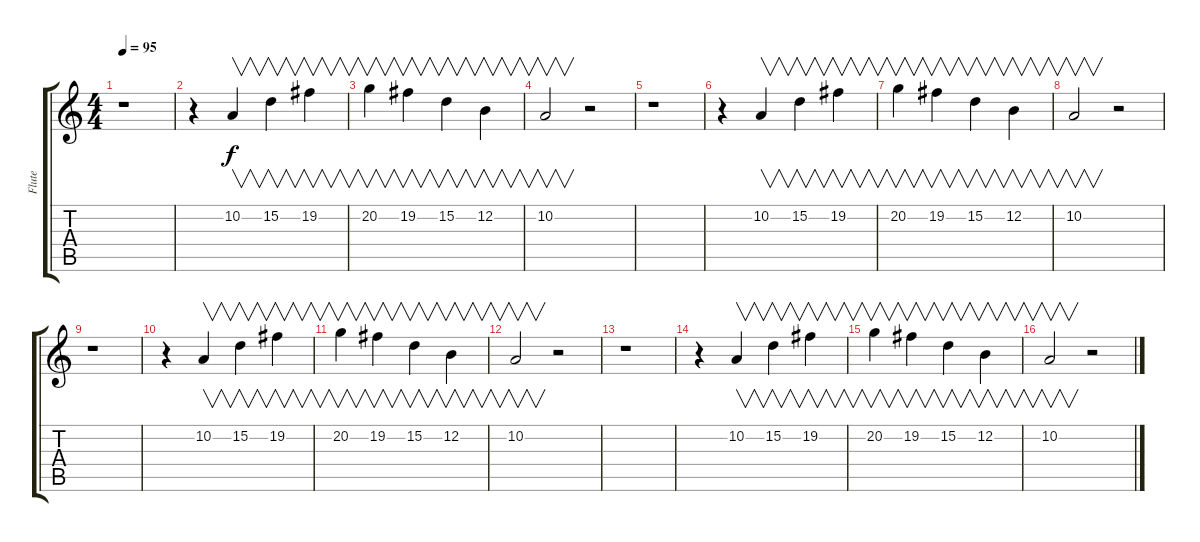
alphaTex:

\track ("Flute" "Flute") {instrument recorder}
\staff {score tabs}
\tuning (E4 B3 G3 D3 A2 E2) {hide}
\ts (4 4)
\tempo 95
\clef g2
\ks c
r.1{dy f} |
r.4 10.2.4{v} 15.2.4{v} 19.2.4{v} |
20.2.4{v} 19.2.4{v} 15.2.4{v} 12.2.4{v} |
10.2.2{v} r.2 |
r.1 |
r.4 10.2.4{v} 15.2.4{v} 19.2.4{v} |
20.2.4{v} 19.2.4{v} 15.2.4{v} 12.2.4{v} |
10.2.2{v} r.2 |
r.1 |
r.4 10.2.4{v} 15.2.4{v} 19.2.4{v} |
20.2.4{v} 19.2.4{v} 15.2.4{v} 12.2.4{v} |
10.2.2{v} r.2 |
r.1 |
r.4 10.2.4{v} 15.2.4{v} 19.2.4{v} |
20.2.4{v} 19.2.4{v} 15.2.4{v} 12.2.4{v} |
10.2.2{v} r.2
